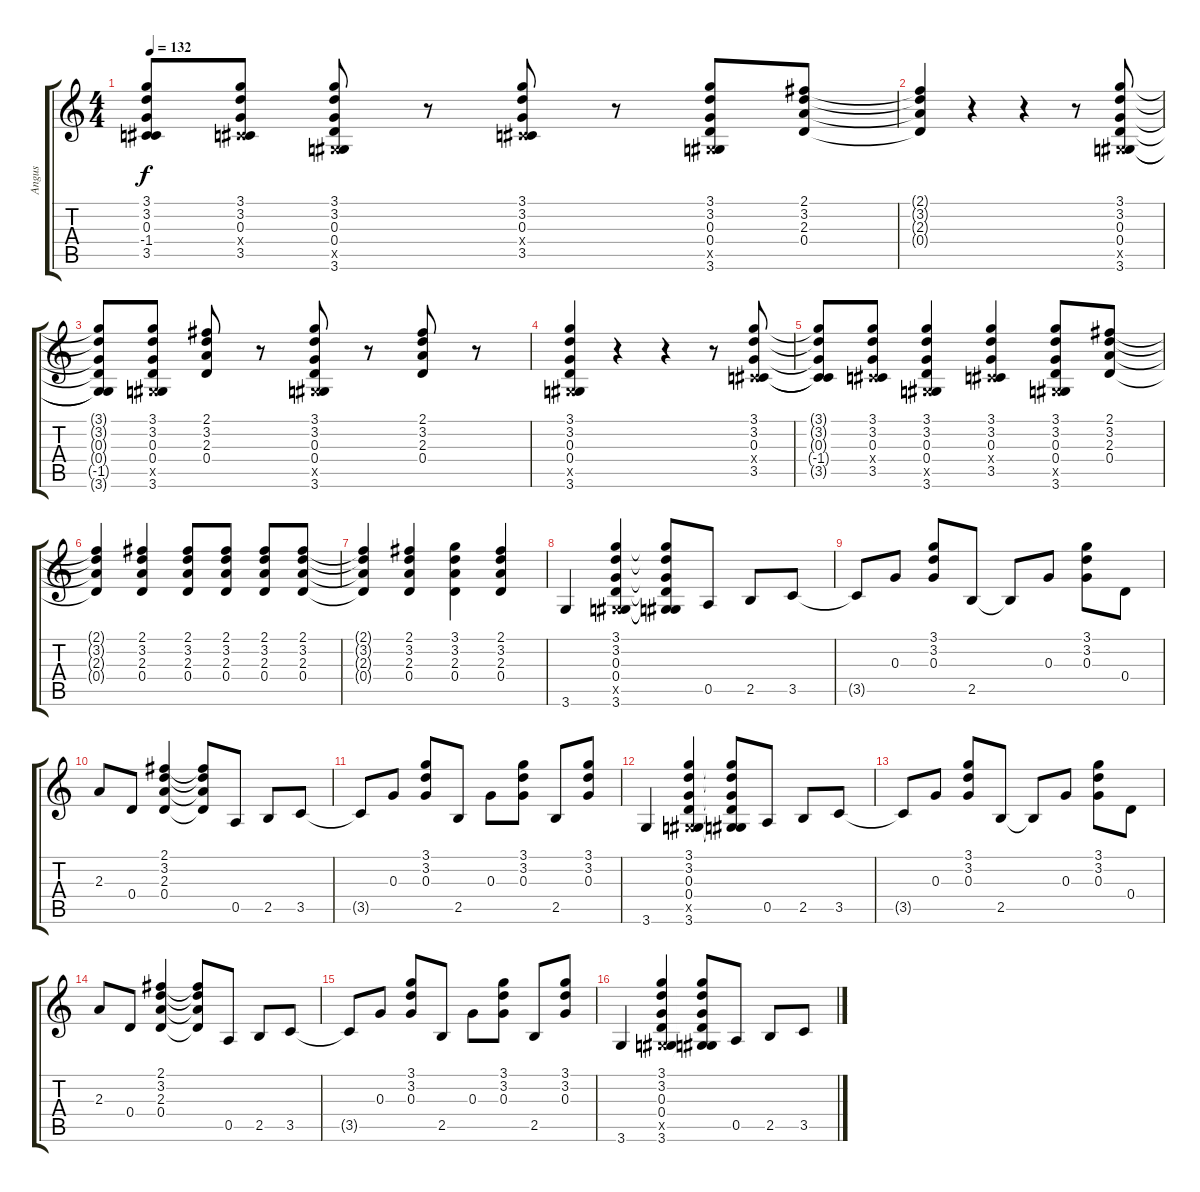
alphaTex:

\track ("Angus" "Angus") {instrument distortionguitar}
\staff {score tabs}
\tuning (E4 B3 G3 D3 A2 E2) {hide}
\ts (4 4)
\tempo 132
\clef g2
\ks c
(3.1{t} 3.2{t} 0.3{t} -1.4{t} 3.5{t}).8{dy f} (3.1 3.2 0.3 -1.4{x} 3.5).8 (3.1 3.2 0.3 0.4 -1.5{x} 3.6).8 r.8 (3.1 3.2 0.3 -1.4{x} 3.5).8 r.8 (3.1 3.2 0.3 0.4 -1.5{x} 3.6).8 (2.1 3.2 2.3 0.4).8 |
(2.1{t} 3.2{t} 2.3{t} 0.4{t}).4 r.4 r.4 r.8 (3.1 3.2 0.3 0.4 -1.5{x} 3.6).8 |
(3.1{t} 3.2{t} 0.3{t} 0.4{t} -1.5{t} 3.6{t}).8 (3.1 3.2 0.3 0.4 -1.5{x} 3.6).8 (2.1 3.2 2.3 0.4).8 r.8 (3.1 3.2 0.3 0.4 -1.5{x} 3.6).8 r.8 (2.1 3.2 2.3 0.4).8 r.8 |
(3.1 3.2 0.3 0.4 -1.5{x} 3.6).4 r.4 r.4 r.8 (3.1 3.2 0.3 -1.4{x} 3.5).8 |
(3.1{t} 3.2{t} 0.3{t} -1.4{t} 3.5{t}).8 (3.1 3.2 0.3 -1.4{x} 3.5).8 (3.1 3.2 0.3 0.4 -1.5{x} 3.6).4 (3.1 3.2 0.3 -1.4{x} 3.5).4 (3.1 3.2 0.3 0.4 -1.5{x} 3.6).8 (2.1 3.2 2.3 0.4).8 |
(2.1{t} 3.2{t} 2.3{t} 0.4{t}).4 (2.1 3.2 2.3 0.4).4 (2.1 3.2 2.3 0.4).8 (2.1 3.2 2.3 0.4).8 (2.1 3.2 2.3 0.4).8 (2.1 3.2 2.3 0.4).8 |
(2.1{t} 3.2{t} 2.3{t} 0.4{t}).4 (2.1 3.2 2.3 0.4).4 (3.1 3.2 2.3 0.4).4 (2.1 3.2 2.3 0.4).4 |
3.6.4 (3.1 3.2 0.3 0.4 -1.5{x} 3.6).4 (3.1{t} 3.2{t} 0.3{t} 0.4{t} -1.5{t} 3.6{t}).8 0.5.8 2.5.8 3.5.8 |
3.5{t}.8 0.3.8 (3.1 3.2 0.3).8 2.5.8 2.5{t}.8 0.3.8 (3.1 3.2 0.3).8 0.4.8 |
2.3.8 0.4.8 (2.1 3.2 2.3 0.4).4 (2.1{t} 3.2{t} 2.3{t} 0.4{t}).8 0.5.8 2.5.8 3.5.8 |
3.5{t}.8 0.3.8 (3.1 3.2 0.3).8 2.5.8 0.3.8 (3.1 3.2 0.3).8 2.5.8 (3.1 3.2 0.3).8 |
3.6.4 (3.1 3.2 0.3 0.4 -1.5{x} 3.6).4 (3.1{t} 3.2{t} 0.3{t} 0.4{t} -1.5{t} 3.6{t}).8 0.5.8 2.5.8 3.5.8 |
3.5{t}.8 0.3.8 (3.1 3.2 0.3).8 2.5.8 2.5{t}.8 0.3.8 (3.1 3.2 0.3).8 0.4.8 |
2.3.8 0.4.8 (2.1 3.2 2.3 0.4).4 (2.1{t} 3.2{t} 2.3{t} 0.4{t}).8 0.5.8 2.5.8 3.5.8 |
3.5{t}.8 0.3.8 (3.1 3.2 0.3).8 2.5.8 0.3.8 (3.1 3.2 0.3).8 2.5.8 (3.1 3.2 0.3).8 |
3.6.4 (3.1 3.2 0.3 0.4 -1.5{x} 3.6).4 (3.1{t} 3.2{t} 0.3{t} 0.4{t} -1.5{t} 3.6{t}).8 0.5.8 2.5.8 3.5.8
